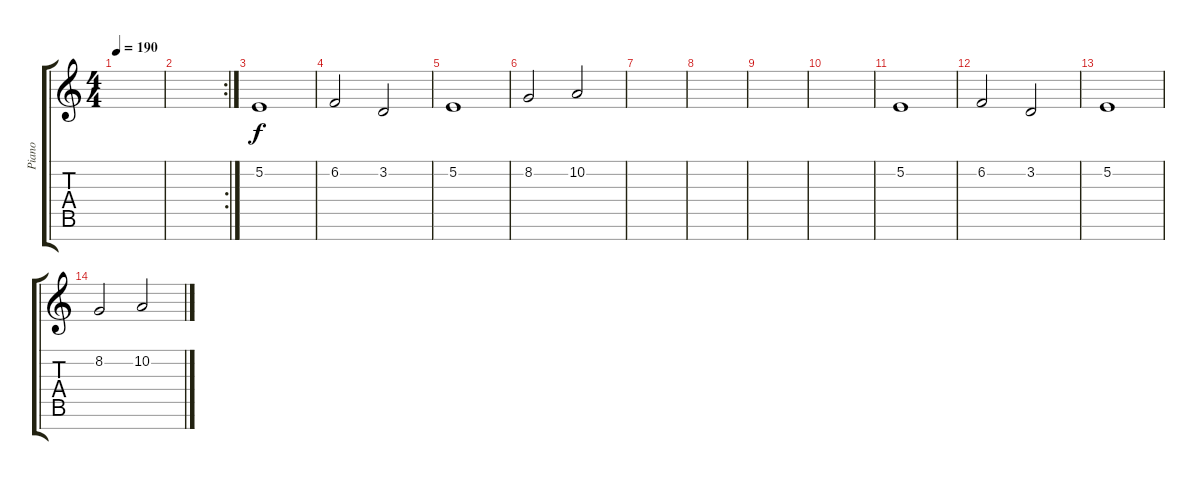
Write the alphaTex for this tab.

\track ("Piano" "Piano") {instrument acousticgrandpiano}
\staff {score tabs}
\tuning (E4 B3 G3 D3 A2 E2 B1) {hide}
\ts (4 4)
\tempo 190
\clef g2
\ks c
|
\rc 2
|
5.2.1{instrument churchorgan} |
6.2.2{instrument churchorgan} 3.2.2{instrument churchorgan} |
5.2.1{instrument churchorgan} |
8.2.2{instrument churchorgan} 10.2.2{instrument churchorgan} |
|
|
|
|
5.2.1{instrument churchorgan} |
6.2.2{instrument churchorgan} 3.2.2{instrument churchorgan} |
5.2.1{instrument churchorgan} |
8.2.2{instrument churchorgan} 10.2.2{instrument churchorgan}
